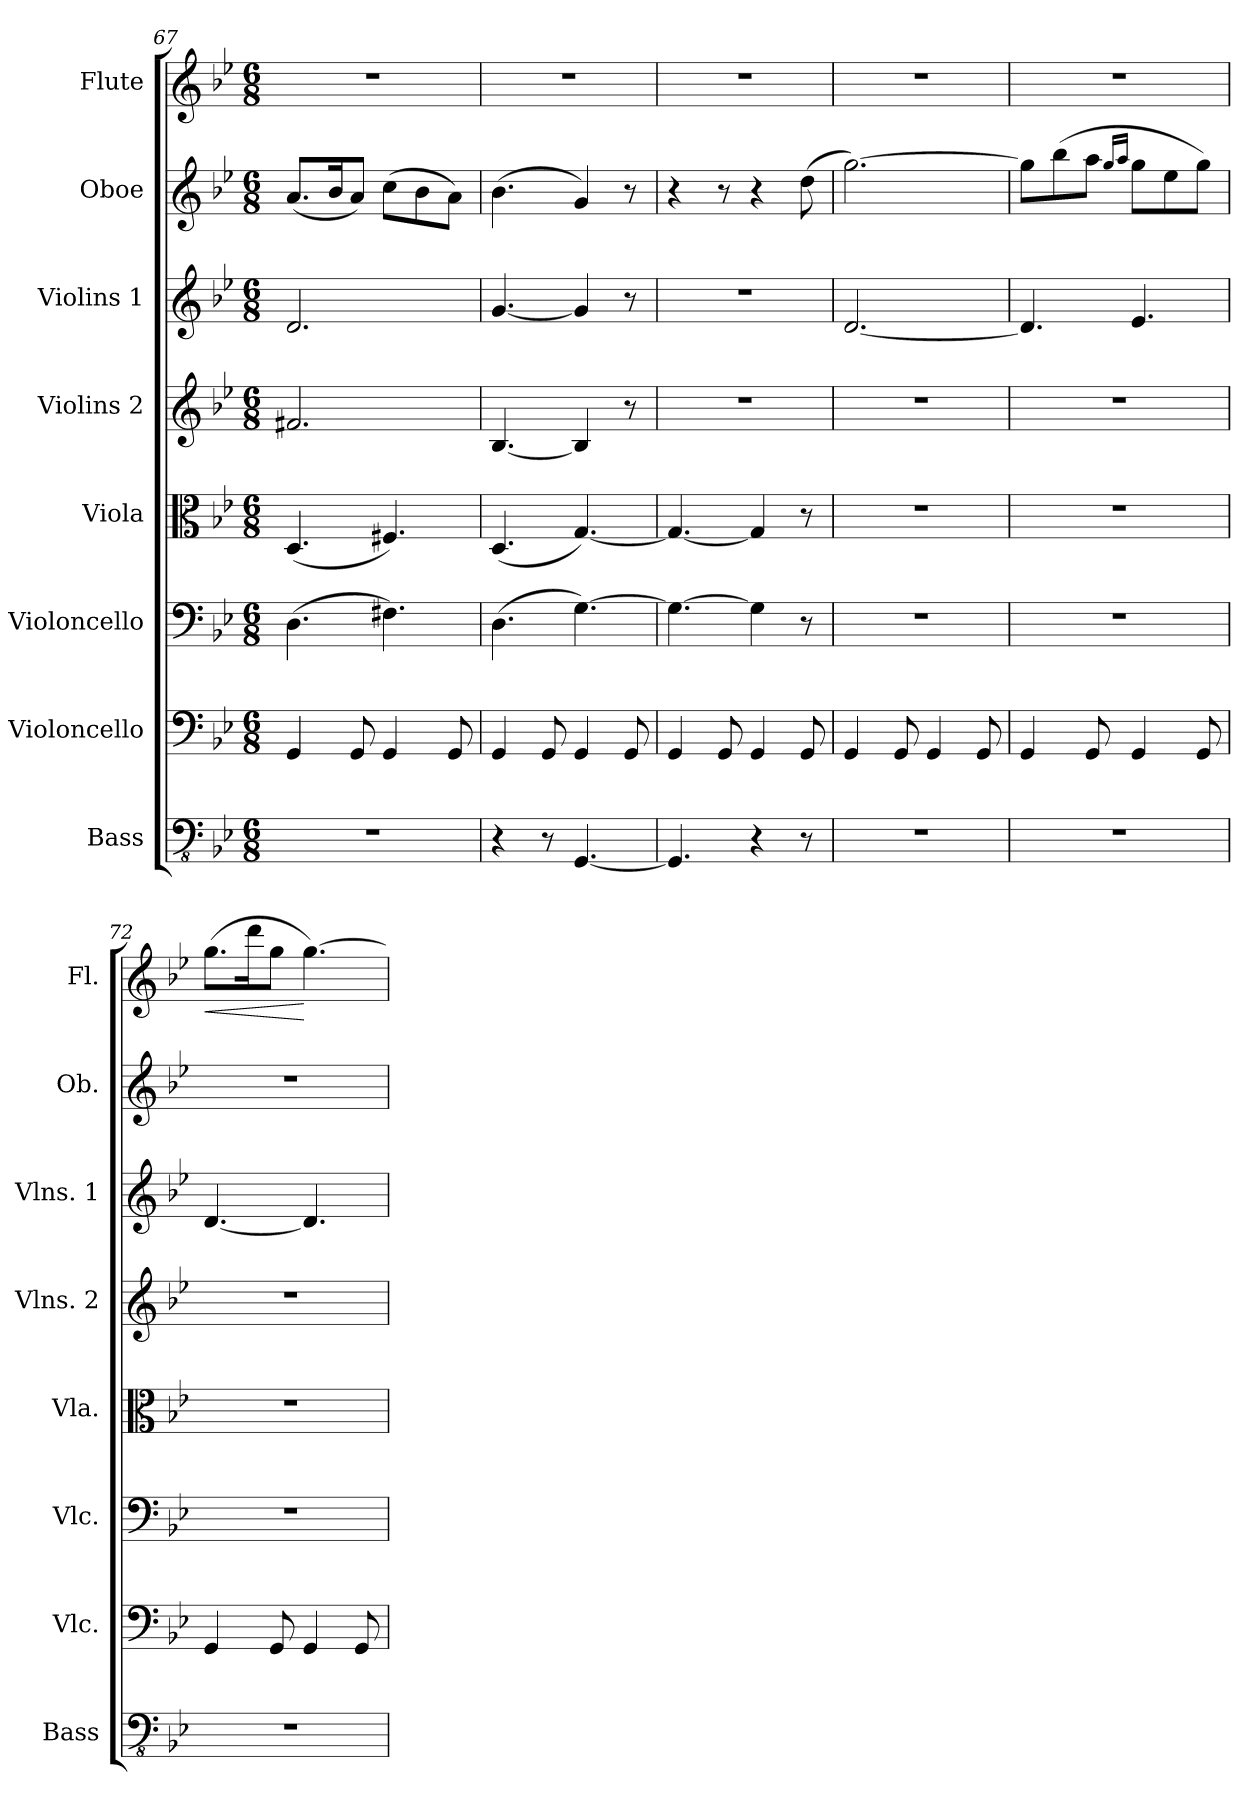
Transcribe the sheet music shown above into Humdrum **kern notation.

**kern	**kern	**kern	**kern	**kern	**kern	**kern	**kern	**dynam
*part8	*part7	*part6	*part5	*part4	*part3	*part2	*part1	*part1
*staff8	*staff7	*staff6	*staff5	*staff4	*staff3	*staff2	*staff1	*staff1
*I"Bass	*I"Violoncello	*I"Violoncello	*I"Viola	*I"Violins 2	*I"Violins 1	*I"Oboe	*I"Flute	*
*I'Bass	*I'Vlc.	*I'Vlc.	*I'Vla.	*I'Vlns. 2	*I'Vlns. 1	*I'Ob.	*I'Fl.	*
*clefFv4	*clefF4	*clefF4	*clefC3	*clefG2	*clefG2	*clefG2	*clefG2	*
*k[b-e-]	*k[b-e-]	*k[b-e-]	*k[b-e-]	*k[b-e-]	*k[b-e-]	*k[b-e-]	*k[b-e-]	*
*B-:	*B-:	*B-:	*B-:	*B-:	*B-:	*B-:	*B-:	*
*M6/8	*M6/8	*M6/8	*M6/8	*M6/8	*M6/8	*M6/8	*M6/8	*
=67	=67	=67	=67	=67	=67	=67	=67	=67
2.r	4GG/	(4.D\	(4.D/	2.f#X/	2.d/	(8.a/L	2.r	.
.	.	.	.	.	.	16b-/K	.	.
.	8GG/	.	.	.	.	8a/J)	.	.
.	4GG/	4.F#X\)	4.F#X/)	.	.	(8cc\L	.	.
.	.	.	.	.	.	8b-\	.	.
.	8GG/	.	.	.	.	8a\J)	.	.
=68	=68	=68	=68	=68	=68	=68	=68	=68
4r	4GG/	(4.D\	(4.D/	[4.B-/	[4.g/	(4.b-\	2.r	.
8r	8GG/	.	.	.	.	.	.	.
[4.GGG/	4GG/	[4.G\)	[4.G/)	4B-/]	4g/]	4g/)	.	.
.	8GG/	.	.	8r	8r	8r	.	.
=69	=69	=69	=69	=69	=69	=69	=69	=69
4.GGG/]	4GG/	4.G\_	4.G/_	2.r	2.r	4r	2.r	.
.	8GG/	.	.	.	.	8r	.	.
4r	4GG/	4G\]	4G/]	.	.	4r	.	.
8r	8GG/	8r	8r	.	.	(8dd\	.	.
=70	=70	=70	=70	=70	=70	=70	=70	=70
2.r	4GG/	2.r	2.r	2.r	[2.d/	[2.gg\)	2.r	.
.	8GG/	.	.	.	.	.	.	.
.	4GG/	.	.	.	.	.	.	.
.	8GG/	.	.	.	.	.	.	.
=71	=71	=71	=71	=71	=71	=71	=71	=71
2.r	4GG/	2.r	2.r	2.r	4.d/]	8gg\L]	2.r	.
.	.	.	.	.	.	(8bb-\	.	.
.	8GG/	.	.	.	.	8aa\J	.	.
.	.	.	.	.	.	16qgg/LL	.	.
.	.	.	.	.	.	16qaa/JJ	.	.
.	4GG/	.	.	.	4.e-/	8gg\L	.	.
.	.	.	.	.	.	8ee-\	.	.
.	8GG/	.	.	.	.	8gg\J)	.	.
!!LO:PB:g=z
=72	=72	=72	=72	=72	=72	=72	=72	=72
!	!	!	!	!	!	!	!	!LO:HP:b
2.r	4GG/	2.r	2.r	2.r	[4.d/	2.r	(8.gg\L	<
.	.	.	.	.	.	.	16ddd\K	.
.	8GG/	.	.	.	.	.	8gg\J	.
.	4GG/	.	.	.	4.d/]	.	[4.gg\)	[
.	8GG/	.	.	.	.	.	.	.
=	=	=	=	=	=	=	=	=
*-	*-	*-	*-	*-	*-	*-	*-	*-
